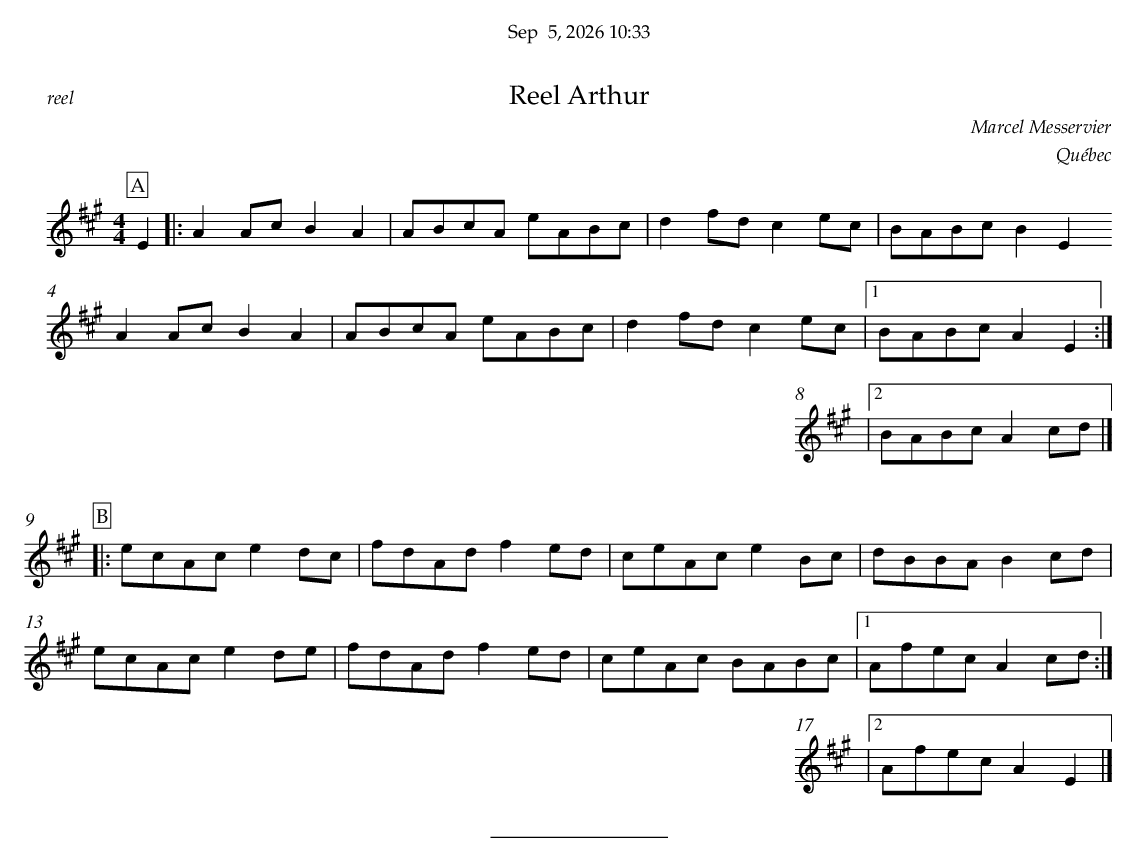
X:1
T:Reel Arthur
C:Marcel Messervier
O:Québec
M:4/4
L:1/8
K:Amaj
P:A
E2 |: A2Ac B2A2 | ABcA eABc | d2fd c2ec | BABc B2E2
A2Ac B2A2 | ABcA eABc | d2fd c2ec |1 BABc  A2E2 :|
|2 BABc A2cd |]
%%vskip 0.5cm
P:B
|:ecAc e2dc | fdAd f2ed | ceAc e2Bc | dBBA B2cd |
ecAc e2de | fdAd f2ed | ceAc BABc |1 Afec A2cd :|
|2 Afec A2E2 |]
